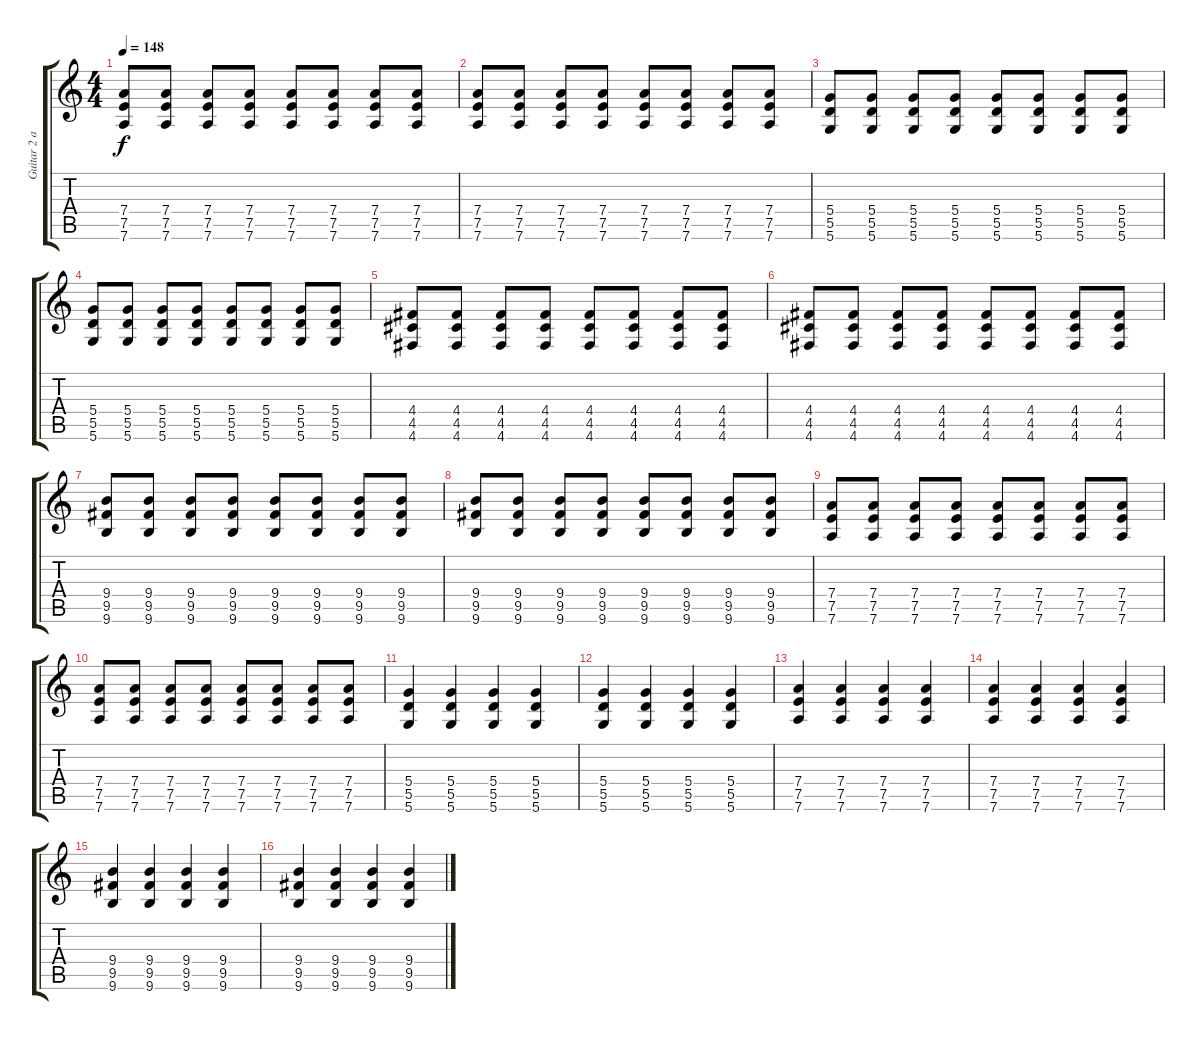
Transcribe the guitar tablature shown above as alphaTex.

\track ("Guitar 2 and 3" "Guitar 2 a") {instrument distortionguitar}
\staff {score tabs}
\tuning (E4 B3 G3 D3 A2 D2) {hide}
\ts (4 4)
\tempo 148
\clef g2
\ks c
(7.4 7.5 7.6).8{dy f} (7.4 7.5 7.6).8 (7.4 7.5 7.6).8 (7.4 7.5 7.6).8 (7.4 7.5 7.6).8 (7.4 7.5 7.6).8 (7.4 7.5 7.6).8 (7.4 7.5 7.6).8 |
(7.4 7.5 7.6).8 (7.4 7.5 7.6).8 (7.4 7.5 7.6).8 (7.4 7.5 7.6).8 (7.4 7.5 7.6).8 (7.4 7.5 7.6).8 (7.4 7.5 7.6).8 (7.4 7.5 7.6).8 |
(5.4 5.5 5.6).8 (5.4 5.5 5.6).8 (5.4 5.5 5.6).8 (5.4 5.5 5.6).8 (5.4 5.5 5.6).8 (5.4 5.5 5.6).8 (5.4 5.5 5.6).8 (5.4 5.5 5.6).8 |
(5.4 5.5 5.6).8 (5.4 5.5 5.6).8 (5.4 5.5 5.6).8 (5.4 5.5 5.6).8 (5.4 5.5 5.6).8 (5.4 5.5 5.6).8 (5.4 5.5 5.6).8 (5.4 5.5 5.6).8 |
(4.4 4.5 4.6).8 (4.4 4.5 4.6).8 (4.4 4.5 4.6).8 (4.4 4.5 4.6).8 (4.4 4.5 4.6).8 (4.4 4.5 4.6).8 (4.4 4.5 4.6).8 (4.4 4.5 4.6).8 |
(4.4 4.5 4.6).8 (4.4 4.5 4.6).8 (4.4 4.5 4.6).8 (4.4 4.5 4.6).8 (4.4 4.5 4.6).8 (4.4 4.5 4.6).8 (4.4 4.5 4.6).8 (4.4 4.5 4.6).8 |
(9.4 9.5 9.6).8 (9.4 9.5 9.6).8 (9.4 9.5 9.6).8 (9.4 9.5 9.6).8 (9.4 9.5 9.6).8 (9.4 9.5 9.6).8 (9.4 9.5 9.6).8 (9.4 9.5 9.6).8 |
(9.4 9.5 9.6).8 (9.4 9.5 9.6).8 (9.4 9.5 9.6).8 (9.4 9.5 9.6).8 (9.4 9.5 9.6).8 (9.4 9.5 9.6).8 (9.4 9.5 9.6).8 (9.4 9.5 9.6).8 |
(7.4 7.5 7.6).8 (7.4 7.5 7.6).8 (7.4 7.5 7.6).8 (7.4 7.5 7.6).8 (7.4 7.5 7.6).8 (7.4 7.5 7.6).8 (7.4 7.5 7.6).8 (7.4 7.5 7.6).8 |
(7.4 7.5 7.6).8 (7.4 7.5 7.6).8 (7.4 7.5 7.6).8 (7.4 7.5 7.6).8 (7.4 7.5 7.6).8 (7.4 7.5 7.6).8 (7.4 7.5 7.6).8 (7.4 7.5 7.6).8 |
(5.4 5.5 5.6).4 (5.4 5.5 5.6).4 (5.4 5.5 5.6).4 (5.4 5.5 5.6).4 |
(5.4 5.5 5.6).4 (5.4 5.5 5.6).4 (5.4 5.5 5.6).4 (5.4 5.5 5.6).4 |
(7.4 7.5 7.6).4 (7.4 7.5 7.6).4 (7.4 7.5 7.6).4 (7.4 7.5 7.6).4 |
(7.4 7.5 7.6).4 (7.4 7.5 7.6).4 (7.4 7.5 7.6).4 (7.4 7.5 7.6).4 |
(9.4 9.5 9.6).4 (9.4 9.5 9.6).4 (9.4 9.5 9.6).4 (9.4 9.5 9.6).4 |
(9.4 9.5 9.6).4 (9.4 9.5 9.6).4 (9.4 9.5 9.6).4 (9.4 9.5 9.6).4
